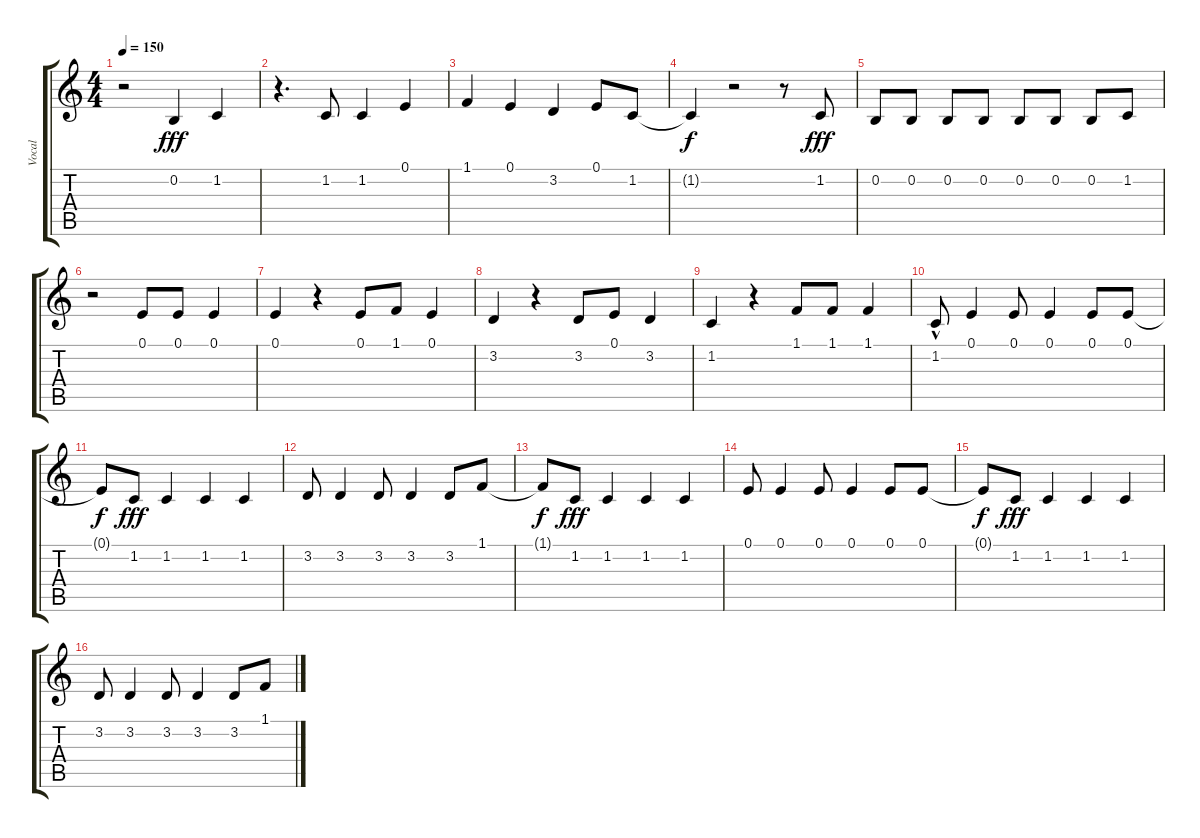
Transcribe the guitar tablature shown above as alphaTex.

\track ("Vocal" "Vocal") {instrument acousticgrandpiano}
\staff {score tabs}
\tuning (E4 B3 G3 D3 A2 E2) {hide}
\ts (4 4)
\tempo 150
\clef g2
\ks c
r.2{dy fff} 0.2.4 1.2.4 |
r.4{d} 1.2.8 1.2.4 0.1.4 |
1.1.4 0.1.4 3.2.4 0.1.8 1.2.8 |
1.2{t}.4{dy f} r.2 r.8 1.2.8{dy fff} |
0.2.8 0.2.8 0.2.8 0.2.8 0.2.8 0.2.8 0.2.8 1.2.8 |
r.2 0.1.8 0.1.8 0.1.4 |
0.1.4 r.4 0.1.8 1.1.8 0.1.4 |
3.2.4 r.4 3.2.8 0.1.8 3.2.4 |
1.2.4 r.4 1.1.8 1.1.8 1.1.4 |
1.2{hac}.8 0.1.4 0.1.8 0.1.4 0.1.8 0.1.8 |
0.1{t}.8{dy f} 1.2.8{dy fff} 1.2.4 1.2.4 1.2.4 |
3.2.8 3.2.4 3.2.8 3.2.4 3.2.8 1.1.8 |
1.1{t}.8{dy f} 1.2.8{dy fff} 1.2.4 1.2.4 1.2.4 |
0.1.8 0.1.4 0.1.8 0.1.4 0.1.8 0.1.8 |
0.1{t}.8{dy f} 1.2.8{dy fff} 1.2.4 1.2.4 1.2.4 |
3.2.8 3.2.4 3.2.8 3.2.4 3.2.8 1.1.8
